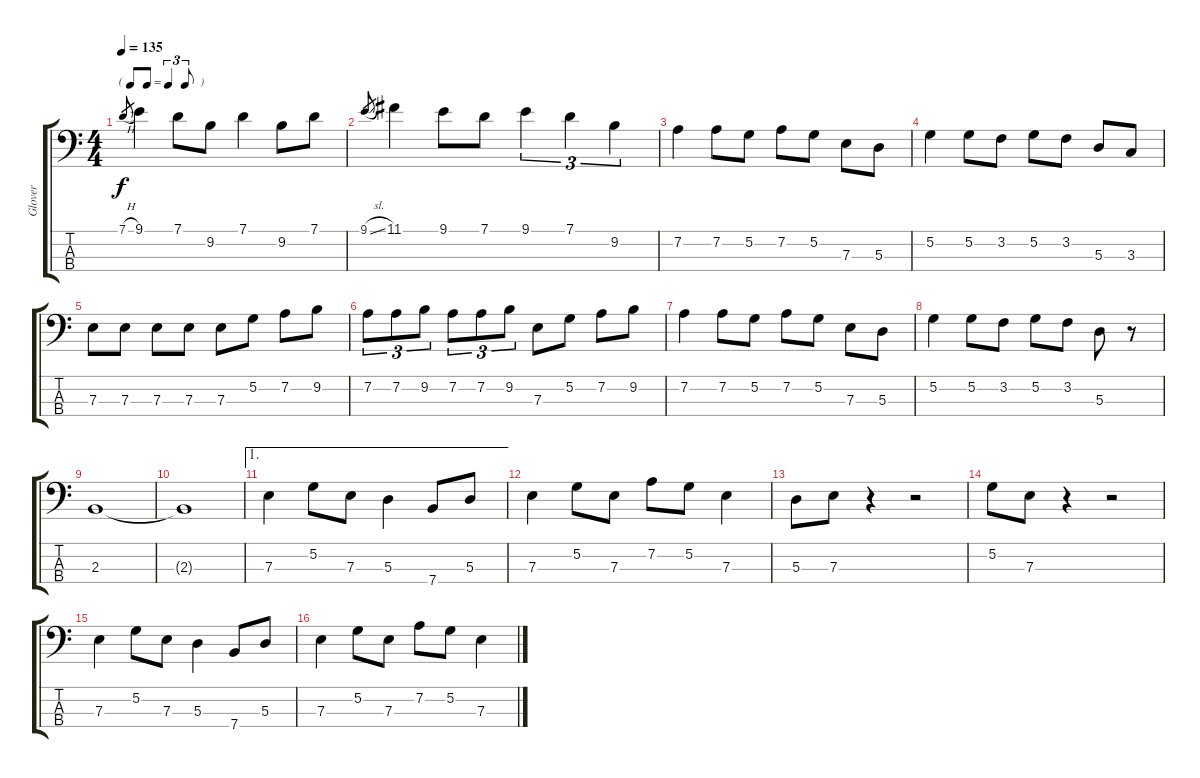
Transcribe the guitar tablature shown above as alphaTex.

\track ("Glover" "Glover") {instrument electricbasspick}
\staff {score tabs}
\tuning (G2 D2 A1 E1) {hide}
\ts (4 4)
\tf triplet8th
\tempo 135
\clef f4
\ks c
7.1{h}.8{gr dy f} 9.1.4 7.1.8 9.2.8 7.1.4 9.2.8 7.1.8 |
9.1{sl}.8{gr} 11.1.4 9.1.8 7.1.8 9.1.4{tu (3 2)} 7.1.4{tu (3 2)} 9.2.4{tu (3 2)} |
7.2.4 7.2.8 5.2.8 7.2.8 5.2.8 7.3.8 5.3.8 |
5.2.4 5.2.8 3.2.8 5.2.8 3.2.8 5.3.8 3.3.8 |
7.3.8 7.3.8 7.3.8 7.3.8 7.3.8 5.2.8 7.2.8 9.2.8 |
7.2.8{tu (3 2)} 7.2.8{tu (3 2)} 9.2.8{tu (3 2)} 7.2.8{tu (3 2)} 7.2.8{tu (3 2)} 9.2.8{tu (3 2)} 7.3.8 5.2.8 7.2.8 9.2.8 |
7.2.4 7.2.8 5.2.8 7.2.8 5.2.8 7.3.8 5.3.8 |
5.2.4 5.2.8 3.2.8 5.2.8 3.2.8 5.3.8 r.8 |
2.3.1 |
2.3{t}.1 |
\ae 1
7.3.4 5.2.8 7.3.8 5.3.4 7.4.8 5.3.8 |
7.3.4 5.2.8 7.3.8 7.2.8 5.2.8 7.3.4 |
5.3.8 7.3.8 r.4 r.2 |
5.2.8 7.3.8 r.4 r.2 |
7.3.4 5.2.8 7.3.8 5.3.4 7.4.8 5.3.8 |
7.3.4 5.2.8 7.3.8 7.2.8 5.2.8 7.3.4
